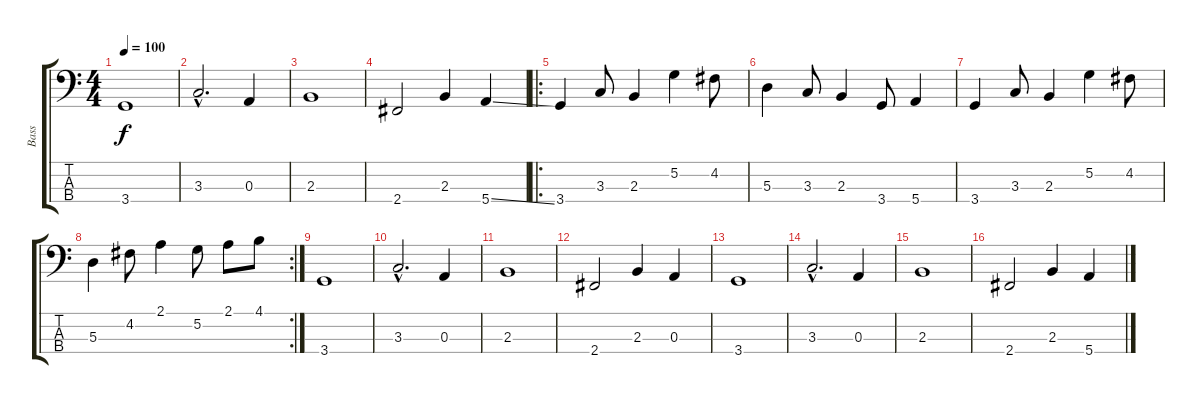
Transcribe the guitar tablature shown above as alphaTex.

\track ("Bass" "Bass") {instrument electricbasspick}
\staff {score tabs}
\tuning (G2 D2 A1 E1) {hide}
\ts (4 4)
\tempo 100
\clef f4
\ks c
3.4.1{dy f} |
3.3{hac}.2{d} 0.3.4 |
2.3.1 |
2.4.2 2.3.4 5.4{ss}.4 |
\ro
3.4.4 3.3.8 2.3.4 5.2.4 4.2.8 |
5.3.4 3.3.8 2.3.4 3.4.8 5.4.4 |
3.4.4 3.3.8 2.3.4 5.2.4 4.2.8 |
\rc 2
5.3.4 4.2.8 2.1.4 5.2.8 2.1.8 4.1.8 |
3.4.1 |
3.3{hac}.2{d} 0.3.4 |
2.3.1 |
2.4.2 2.3.4 0.3.4 |
3.4.1 |
3.3{hac}.2{d} 0.3.4 |
2.3.1 |
2.4.2 2.3.4 5.4{ss}.4
